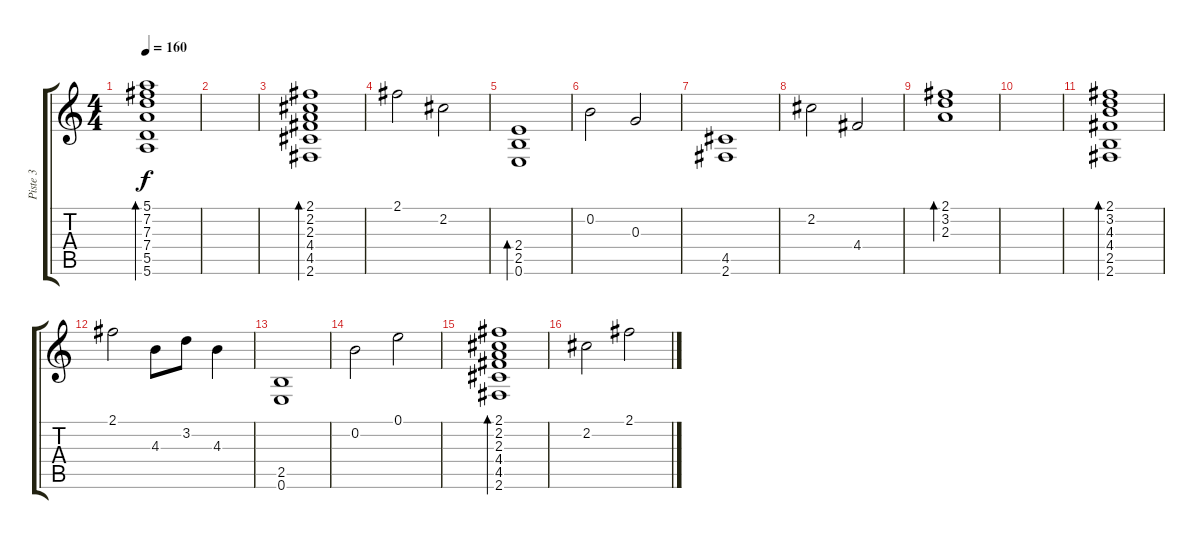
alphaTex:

\track ("Piste 3" "Piste 3") {instrument acousticguitarsteel}
\staff {score tabs}
\tuning (E4 B3 G3 D3 A2 E2) {hide}
\ts (4 4)
\tempo 160
\clef g2
\ks c
(5.1 7.2 7.3 7.4 5.5 5.6).1{bd 240 dy f} |
|
(2.1 2.2 2.3 4.4 4.5 2.6).1{bd 120} |
2.1.2 2.2.2 |
(2.4 2.5 0.6).1{bd 240} |
0.2.2 0.3.2 |
(4.5 2.6).1 |
2.2.2 4.4.2 |
(2.1 3.2 2.3).1{bd 240} |
|
(2.1 3.2 4.3 4.4 2.5 2.6).1{bd 240} |
2.1.2 4.3.8 3.2.8 4.3.4 |
(2.5 0.6).1 |
0.2.2 0.1.2 |
(2.1 2.2 2.3 4.4 4.5 2.6).1{bd 240} |
2.2.2 2.1.2
